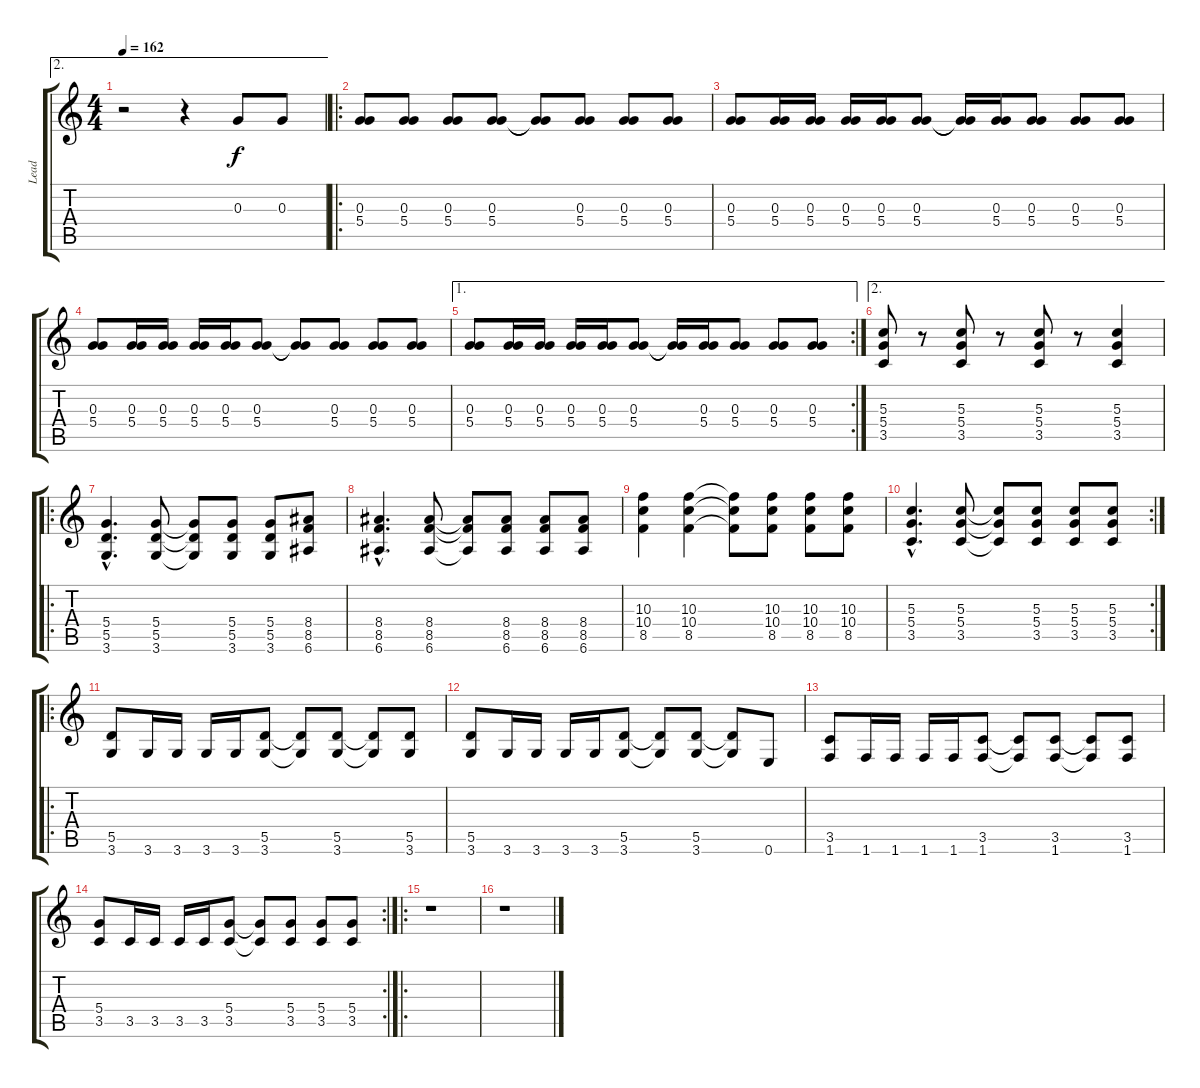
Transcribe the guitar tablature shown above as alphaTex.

\track ("Lead" "Lead") {instrument distortionguitar}
\staff {score tabs}
\tuning (E4 B3 G3 D3 A2 E2) {hide}
\ae 2
\ts (4 4)
\tempo 162
\clef g2
\ks c
r.2{dy f} r.4 0.3.8 0.3.8 |
\ro
(0.3 5.4).8 (0.3 5.4).8 (0.3 5.4).8 (0.3 5.4).8 (0.3{t} 5.4{t}).8 (0.3 5.4).8 (0.3 5.4).8 (0.3 5.4).8 |
(0.3 5.4).8 (0.3 5.4).16 (0.3 5.4).16 (0.3 5.4).16 (0.3 5.4).16 (0.3 5.4).8 (0.3{t} 5.4{t}).16 (0.3 5.4).16 (0.3 5.4).8 (0.3 5.4).8 (0.3 5.4).8 |
(0.3 5.4).8 (0.3 5.4).16 (0.3 5.4).16 (0.3 5.4).16 (0.3 5.4).16 (0.3 5.4).8 (0.3{t} 5.4{t}).8 (0.3 5.4).8 (0.3 5.4).8 (0.3 5.4).8 |
\ae 1
\rc 2
(0.3 5.4).8 (0.3 5.4).16 (0.3 5.4).16 (0.3 5.4).16 (0.3 5.4).16 (0.3 5.4).8 (0.3{t} 5.4{t}).16 (0.3 5.4).16 (0.3 5.4).8 (0.3 5.4).8 (0.3 5.4).8 |
\ae 2
(5.3 5.4 3.5).8 r.8 (5.3 5.4 3.5).8 r.8 (5.3 5.4 3.5).8 r.8 (5.3 5.4 3.5).4 |
\ro
(5.4{hac} 5.5{hac} 3.6{hac}).4{d} (5.4 5.5 3.6).8 (5.4{t} 5.5{t} 3.6{t}).8 (5.4 5.5 3.6).8 (5.4 5.5 3.6).8 (8.4 8.5 6.6).8 |
(8.4{hac} 8.5{hac} 6.6{hac}).4{d} (8.4 8.5 6.6).8 (8.4{t} 8.5{t} 6.6{t}).8 (8.4 8.5 6.6).8 (8.4 8.5 6.6).8 (8.4 8.5 6.6).8 |
(10.3 10.4 8.5).4 (10.3 10.4 8.5).4 (10.3{t} 10.4{t} 8.5{t}).8 (10.3 10.4 8.5).8 (10.3 10.4 8.5).8 (10.3 10.4 8.5).8 |
\rc 2
(5.3{hac} 5.4{hac} 3.5{hac}).4{d} (5.3 5.4 3.5).8 (5.3{t} 5.4{t} 3.5{t}).8 (5.3 5.4 3.5).8 (5.3 5.4 3.5).8 (5.3 5.4 3.5).8 |
\ro
(5.5 3.6).8 3.6.16 3.6.16 3.6.16 3.6.16 (5.5 3.6).8 (5.5{t} 3.6{t}).8 (5.5 3.6).8 (5.5{t} 3.6{t}).8 (5.5 3.6).8 |
(5.5 3.6).8 3.6.16 3.6.16 3.6.16 3.6.16 (5.5 3.6).8 (5.5{t} 3.6{t}).8 (5.5 3.6).8 (5.5{t} 3.6{t}).8 0.6.8 |
(3.5 1.6).8 1.6.16 1.6.16 1.6.16 1.6.16 (3.5 1.6).8 (3.5{t} 1.6{t}).8 (3.5 1.6).8 (3.5{t} 1.6{t}).8 (3.5 1.6).8 |
\rc 2
(5.4 3.5).8 3.5.16 3.5.16 3.5.16 3.5.16 (5.4 3.5).8 (5.4{t} 3.5{t}).8 (5.4 3.5).8 (5.4 3.5).8 (5.4 3.5).8 |
\ro
r.1 |
r.1
